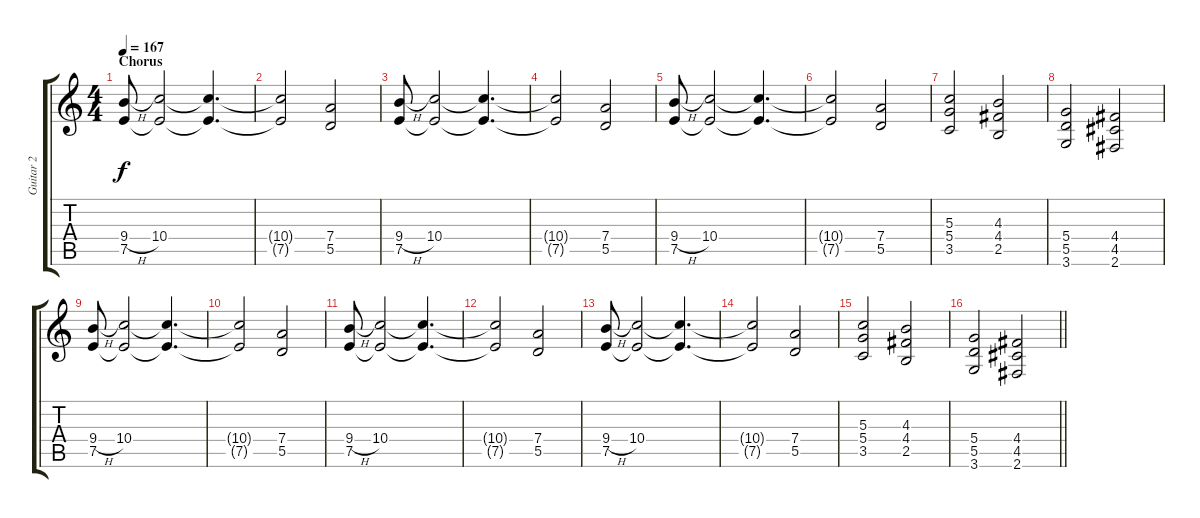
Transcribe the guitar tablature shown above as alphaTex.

\track ("Guitar 2" "Guitar 2") {instrument distortionguitar}
\staff {score tabs}
\tuning (E4 B3 G3 D3 A2 E2) {hide}
\ts (4 4)
\section ("" "Chorus")
\tempo 167
\clef g2
\ks c
(9.4{h} 7.5).8{dy f} (10.4 7.5{t}).2 (10.4{t} 7.5{t}).4{d} |
(10.4{t} 7.5{t}).2 (7.4 5.5).2 |
(9.4{h} 7.5).8 (10.4 7.5{t}).2 (10.4{t} 7.5{t}).4{d} |
(10.4{t} 7.5{t}).2 (7.4 5.5).2 |
(9.4{h} 7.5).8 (10.4 7.5{t}).2 (10.4{t} 7.5{t}).4{d} |
(10.4{t} 7.5{t}).2 (7.4 5.5).2 |
(5.3 5.4 3.5).2 (4.3 4.4 2.5).2 |
(5.4 5.5 3.6).2 (4.4 4.5 2.6).2 |
(9.4{h} 7.5).8 (10.4 7.5{t}).2 (10.4{t} 7.5{t}).4{d} |
(10.4{t} 7.5{t}).2 (7.4 5.5).2 |
(9.4{h} 7.5).8 (10.4 7.5{t}).2 (10.4{t} 7.5{t}).4{d} |
(10.4{t} 7.5{t}).2 (7.4 5.5).2 |
(9.4{h} 7.5).8 (10.4 7.5{t}).2 (10.4{t} 7.5{t}).4{d} |
(10.4{t} 7.5{t}).2 (7.4 5.5).2 |
(5.3 5.4 3.5).2 (4.3 4.4 2.5).2 |
\barLineRight lightlight
(5.4 5.5 3.6).2 (4.4 4.5 2.6).2
